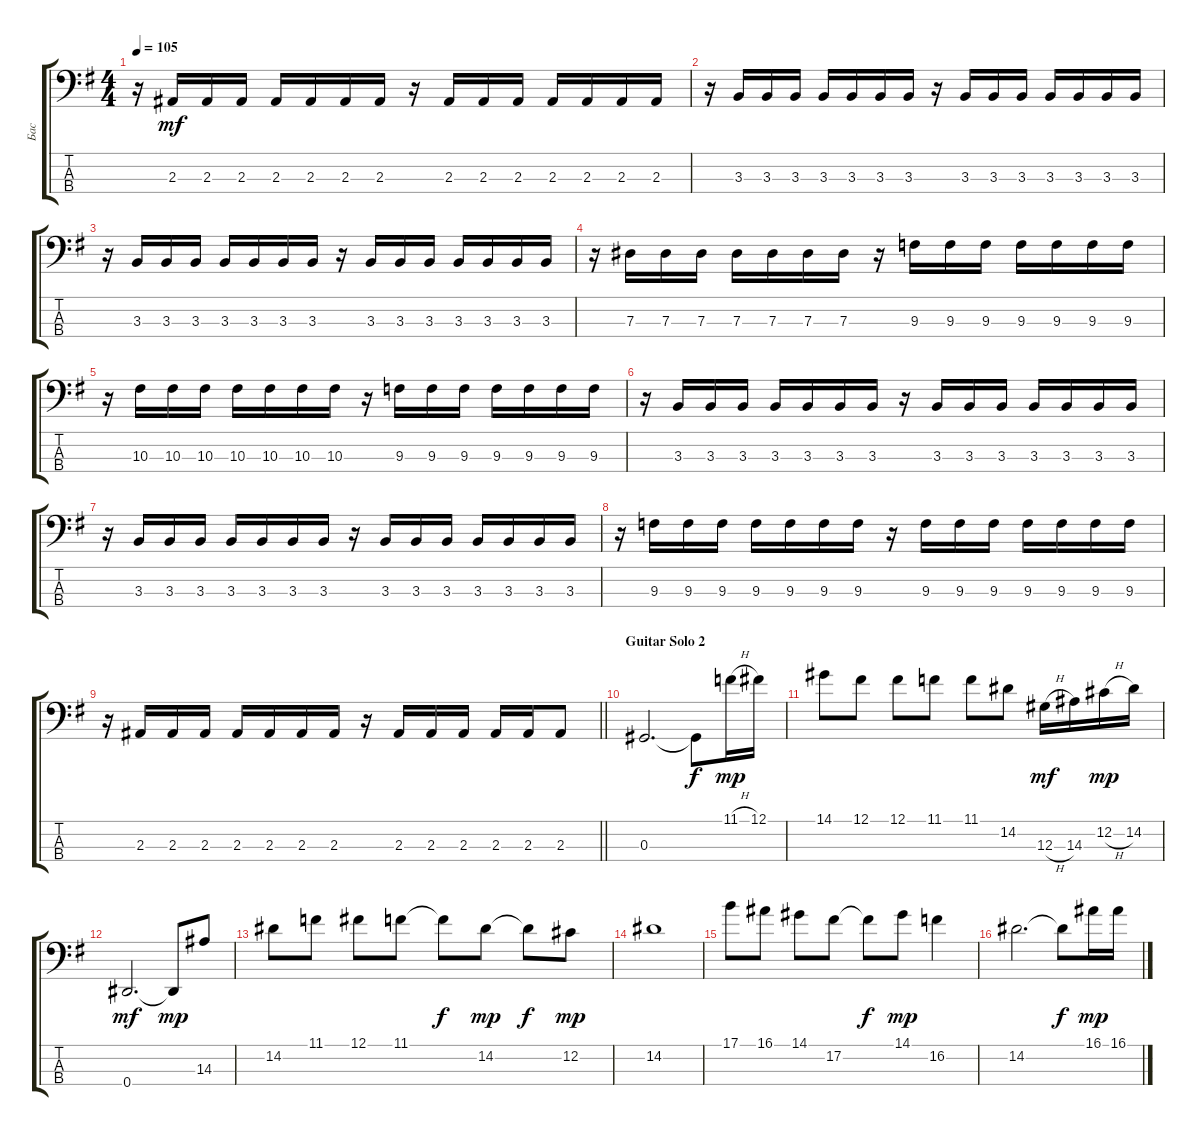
\track ("Бас" "Бас") {instrument electricbassfinger}
\staff {score tabs}
\tuning (Gb2 Db2 Ab1 Eb1) {hide}
\ts (4 4)
\tempo 105
\clef f4
\ks eminor
r.16{dy mf} 2.3.16 2.3.16 2.3.16 2.3.16 2.3.16 2.3.16 2.3.16 r.16 2.3.16 2.3.16 2.3.16 2.3.16 2.3.16 2.3.16 2.3.16 |
r.16 3.3.16 3.3.16 3.3.16 3.3.16 3.3.16 3.3.16 3.3.16 r.16 3.3.16 3.3.16 3.3.16 3.3.16 3.3.16 3.3.16 3.3.16 |
r.16 3.3.16 3.3.16 3.3.16 3.3.16 3.3.16 3.3.16 3.3.16 r.16 3.3.16 3.3.16 3.3.16 3.3.16 3.3.16 3.3.16 3.3.16 |
r.16 7.3.16 7.3.16 7.3.16 7.3.16 7.3.16 7.3.16 7.3.16 r.16 9.3.16 9.3.16 9.3.16 9.3.16 9.3.16 9.3.16 9.3.16 |
r.16 10.3.16 10.3.16 10.3.16 10.3.16 10.3.16 10.3.16 10.3.16 r.16 9.3.16 9.3.16 9.3.16 9.3.16 9.3.16 9.3.16 9.3.16 |
r.16 3.3.16 3.3.16 3.3.16 3.3.16 3.3.16 3.3.16 3.3.16 r.16 3.3.16 3.3.16 3.3.16 3.3.16 3.3.16 3.3.16 3.3.16 |
r.16 3.3.16 3.3.16 3.3.16 3.3.16 3.3.16 3.3.16 3.3.16 r.16 3.3.16 3.3.16 3.3.16 3.3.16 3.3.16 3.3.16 3.3.16 |
r.16 9.3.16 9.3.16 9.3.16 9.3.16 9.3.16 9.3.16 9.3.16 r.16 9.3.16 9.3.16 9.3.16 9.3.16 9.3.16 9.3.16 9.3.16 |
\barLineRight lightlight
r.16 2.3.16 2.3.16 2.3.16 2.3.16 2.3.16 2.3.16 2.3.16 r.16 2.3.16 2.3.16 2.3.16 2.3.16 2.3.16 2.3.8 |
\section ("" "Guitar Solo 2")
0.3.2{d} 0.3{t}.8{dy f} 11.1{h}.16{dy mp} 12.1.16 |
14.1.8 12.1.8 12.1.8 11.1.8 11.1.8 14.2.8 12.3{h}.16{dy mf} 14.3.16 12.2{h}.16{dy mp} 14.2.16 |
0.4.2{d dy mf} 0.4{t}.8{dy mp} 14.3.8 |
14.2.8 11.1.8 12.1.8 11.1.8 11.1{t}.8{dy f} 14.2.8{dy mp} 14.2{t}.8{dy f} 12.2.8{dy mp} |
14.2.1 |
17.1.8 16.1.8 14.1.8 17.2.8 17.2{t}.8{dy f} 14.1.8{dy mp} 16.2.4 |
14.2.2{d} 14.2{t}.8{dy f} 16.1.16{dy mp} 16.1.16
